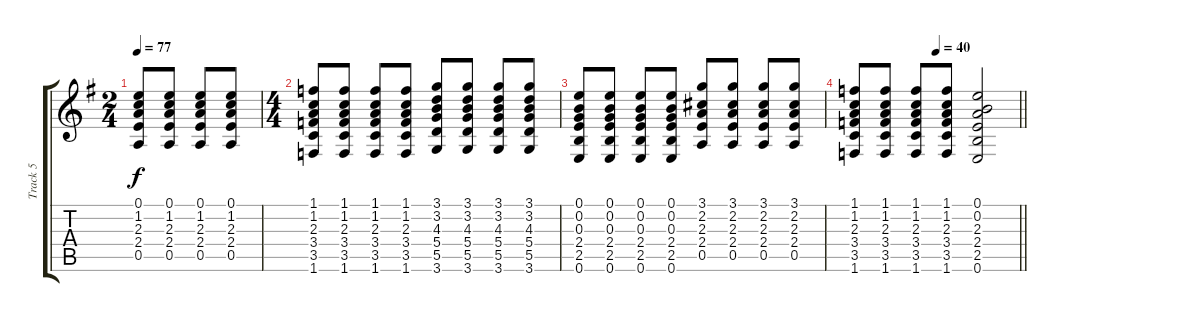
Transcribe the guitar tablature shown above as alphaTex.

\track ("Track 5" "Track 5") {instrument acousticguitarsteel}
\staff {score tabs}
\tuning (E4 B3 G3 D3 A2 E2) {hide}
\ts (2 4)
\tempo 77
\clef g2
\ks g
(0.1 1.2 2.3 2.4 0.5).8{dy f} (0.1 1.2 2.3 2.4 0.5).8 (0.1 1.2 2.3 2.4 0.5).8 (0.1 1.2 2.3 2.4 0.5).8 |
\ts (4 4)
(1.1 1.2 2.3 3.4 3.5 1.6).8 (1.1 1.2 2.3 3.4 3.5 1.6).8 (1.1 1.2 2.3 3.4 3.5 1.6).8 (1.1 1.2 2.3 3.4 3.5 1.6).8 (3.1 3.2 4.3 5.4 5.5 3.6).8 (3.1 3.2 4.3 5.4 5.5 3.6).8 (3.1 3.2 4.3 5.4 5.5 3.6).8 (3.1 3.2 4.3 5.4 5.5 3.6).8 |
(0.1 0.2 0.3 2.4 2.5 0.6).8 (0.1 0.2 0.3 2.4 2.5 0.6).8 (0.1 0.2 0.3 2.4 2.5 0.6).8 (0.1 0.2 0.3 2.4 2.5 0.6).8 (3.1 2.2 2.3 2.4 0.5).8 (3.1 2.2 2.3 2.4 0.5).8 (3.1 2.2 2.3 2.4 0.5).8 (3.1 2.2 2.3 2.4 0.5).8 |
\tempo (40 0.5)
\barLineRight lightlight
(1.1 1.2 2.3 3.4 3.5 1.6).8 (1.1 1.2 2.3 3.4 3.5 1.6).8 (1.1 1.2 2.3 3.4 3.5 1.6).8 (1.1 1.2 2.3 3.4 3.5 1.6).8 (0.1 0.2 2.3 2.4 2.5 0.6).2
